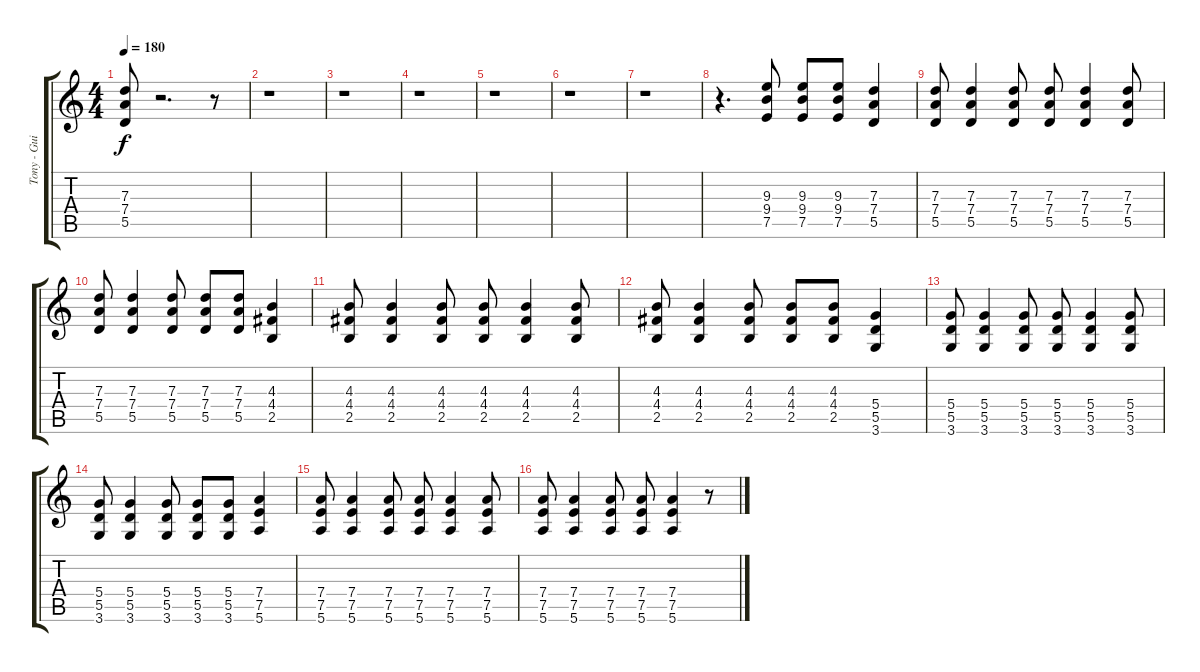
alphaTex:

\track ("Tony - Guitare 1/Guitar 1" "Tony - Gui") {instrument distortionguitar}
\staff {score tabs}
\tuning (E4 B3 G3 D3 A2 E2) {hide}
\ts (4 4)
\tempo 180
\clef g2
\ks c
(7.3{t} 7.4{t} 5.5{t}).8{dy f} r.2{d} r.8 |
r.1 |
r.1 |
r.1 |
r.1 |
r.1 |
r.1 |
r.4{d} (9.3 9.4 7.5).8 (9.3 9.4 7.5).8 (9.3 9.4 7.5).8 (7.3 7.4 5.5).4 |
(7.3 7.4 5.5).8 (7.3 7.4 5.5).4 (7.3 7.4 5.5).8 (7.3 7.4 5.5).8 (7.3 7.4 5.5).4 (7.3 7.4 5.5).8 |
(7.3 7.4 5.5).8 (7.3 7.4 5.5).4 (7.3 7.4 5.5).8 (7.3 7.4 5.5).8 (7.3 7.4 5.5).8 (4.3 4.4 2.5).4 |
(4.3 4.4 2.5).8 (4.3 4.4 2.5).4 (4.3 4.4 2.5).8 (4.3 4.4 2.5).8 (4.3 4.4 2.5).4 (4.3 4.4 2.5).8 |
(4.3 4.4 2.5).8 (4.3 4.4 2.5).4 (4.3 4.4 2.5).8 (4.3 4.4 2.5).8 (4.3 4.4 2.5).8 (5.4 5.5 3.6).4 |
(5.4 5.5 3.6).8 (5.4 5.5 3.6).4 (5.4 5.5 3.6).8 (5.4 5.5 3.6).8 (5.4 5.5 3.6).4 (5.4 5.5 3.6).8 |
(5.4 5.5 3.6).8 (5.4 5.5 3.6).4 (5.4 5.5 3.6).8 (5.4 5.5 3.6).8 (5.4 5.5 3.6).8 (7.4 7.5 5.6).4 |
(7.4 7.5 5.6).8 (7.4 7.5 5.6).4 (7.4 7.5 5.6).8 (7.4 7.5 5.6).8 (7.4 7.5 5.6).4 (7.4 7.5 5.6).8 |
(7.4 7.5 5.6).8 (7.4 7.5 5.6).4 (7.4 7.5 5.6).8 (7.4 7.5 5.6).8 (7.4 7.5 5.6).4 r.8
